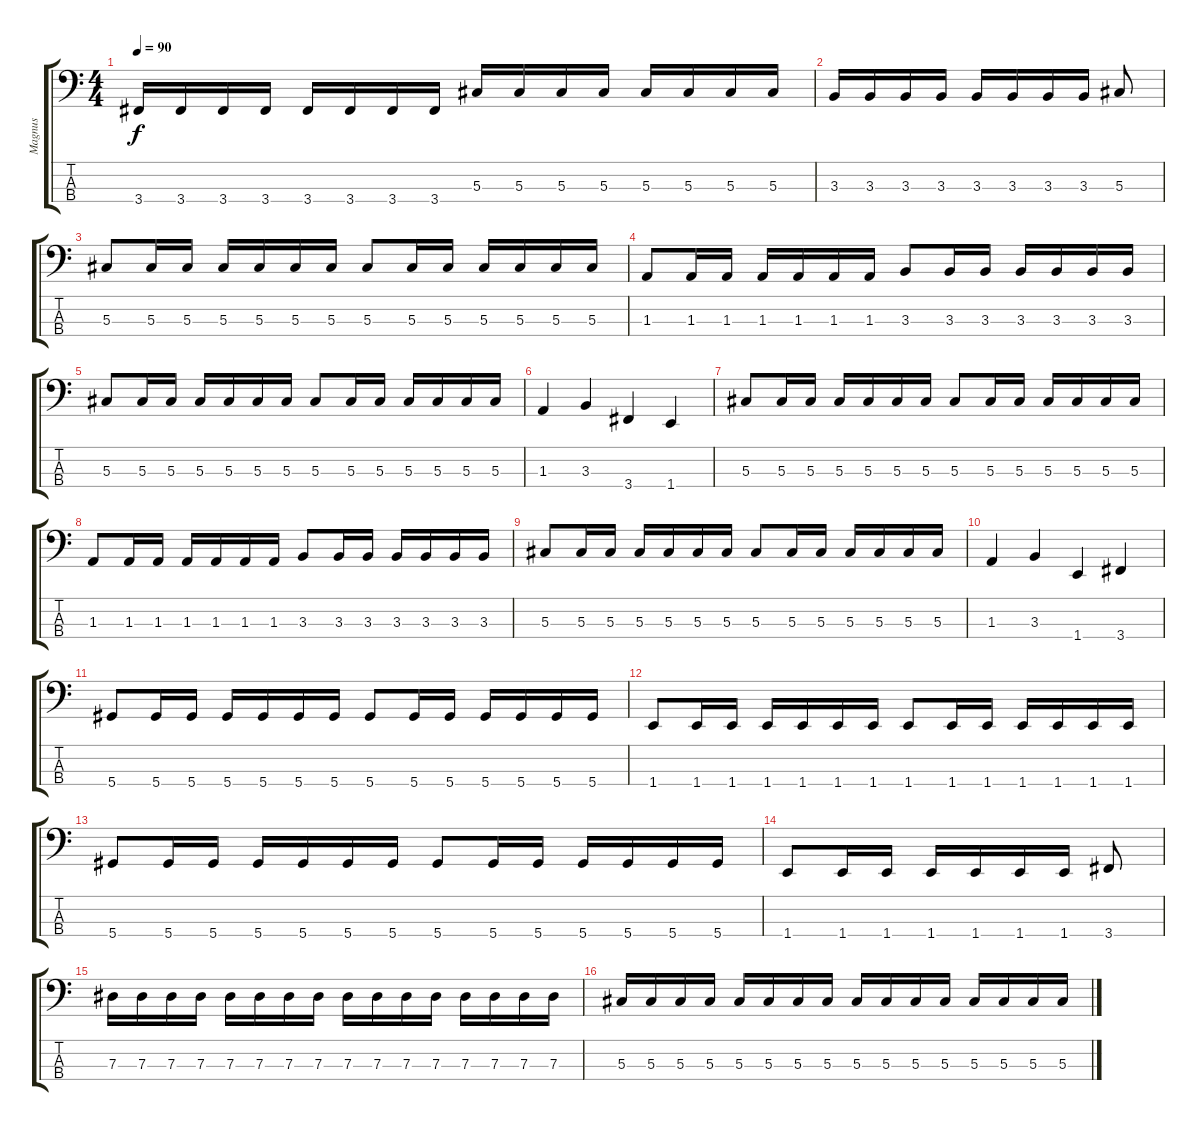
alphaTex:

\track ("Magnus" "Magnus") {instrument electricbassfinger}
\staff {score tabs}
\tuning (Gb2 Db2 Ab1 Eb1) {hide}
\ts (4 4)
\tempo 90
\clef f4
\ks c
3.4.16{dy f} 3.4.16 3.4.16 3.4.16 3.4.16 3.4.16 3.4.16 3.4.16 5.3.16 5.3.16 5.3.16 5.3.16 5.3.16 5.3.16 5.3.16 5.3.16 |
3.3.16 3.3.16 3.3.16 3.3.16 3.3.16 3.3.16 3.3.16 3.3.16 5.3.8 |
5.3.8 5.3.16 5.3.16 5.3.16 5.3.16 5.3.16 5.3.16 5.3.8 5.3.16 5.3.16 5.3.16 5.3.16 5.3.16 5.3.16 |
1.3.8 1.3.16 1.3.16 1.3.16 1.3.16 1.3.16 1.3.16 3.3.8 3.3.16 3.3.16 3.3.16 3.3.16 3.3.16 3.3.16 |
5.3.8 5.3.16 5.3.16 5.3.16 5.3.16 5.3.16 5.3.16 5.3.8 5.3.16 5.3.16 5.3.16 5.3.16 5.3.16 5.3.16 |
1.3.4 3.3.4 3.4.4 1.4.4 |
5.3.8 5.3.16 5.3.16 5.3.16 5.3.16 5.3.16 5.3.16 5.3.8 5.3.16 5.3.16 5.3.16 5.3.16 5.3.16 5.3.16 |
1.3.8 1.3.16 1.3.16 1.3.16 1.3.16 1.3.16 1.3.16 3.3.8 3.3.16 3.3.16 3.3.16 3.3.16 3.3.16 3.3.16 |
5.3.8 5.3.16 5.3.16 5.3.16 5.3.16 5.3.16 5.3.16 5.3.8 5.3.16 5.3.16 5.3.16 5.3.16 5.3.16 5.3.16 |
1.3.4 3.3.4 1.4.4 3.4.4 |
5.4.8 5.4.16 5.4.16 5.4.16 5.4.16 5.4.16 5.4.16 5.4.8 5.4.16 5.4.16 5.4.16 5.4.16 5.4.16 5.4.16 |
1.4.8 1.4.16 1.4.16 1.4.16 1.4.16 1.4.16 1.4.16 1.4.8 1.4.16 1.4.16 1.4.16 1.4.16 1.4.16 1.4.16 |
5.4.8 5.4.16 5.4.16 5.4.16 5.4.16 5.4.16 5.4.16 5.4.8 5.4.16 5.4.16 5.4.16 5.4.16 5.4.16 5.4.16 |
1.4.8 1.4.16 1.4.16 1.4.16 1.4.16 1.4.16 1.4.16 3.4.8 |
7.3.16 7.3.16 7.3.16 7.3.16 7.3.16 7.3.16 7.3.16 7.3.16 7.3.16 7.3.16 7.3.16 7.3.16 7.3.16 7.3.16 7.3.16 7.3.16 |
5.3.16 5.3.16 5.3.16 5.3.16 5.3.16 5.3.16 5.3.16 5.3.16 5.3.16 5.3.16 5.3.16 5.3.16 5.3.16 5.3.16 5.3.16 5.3.16
